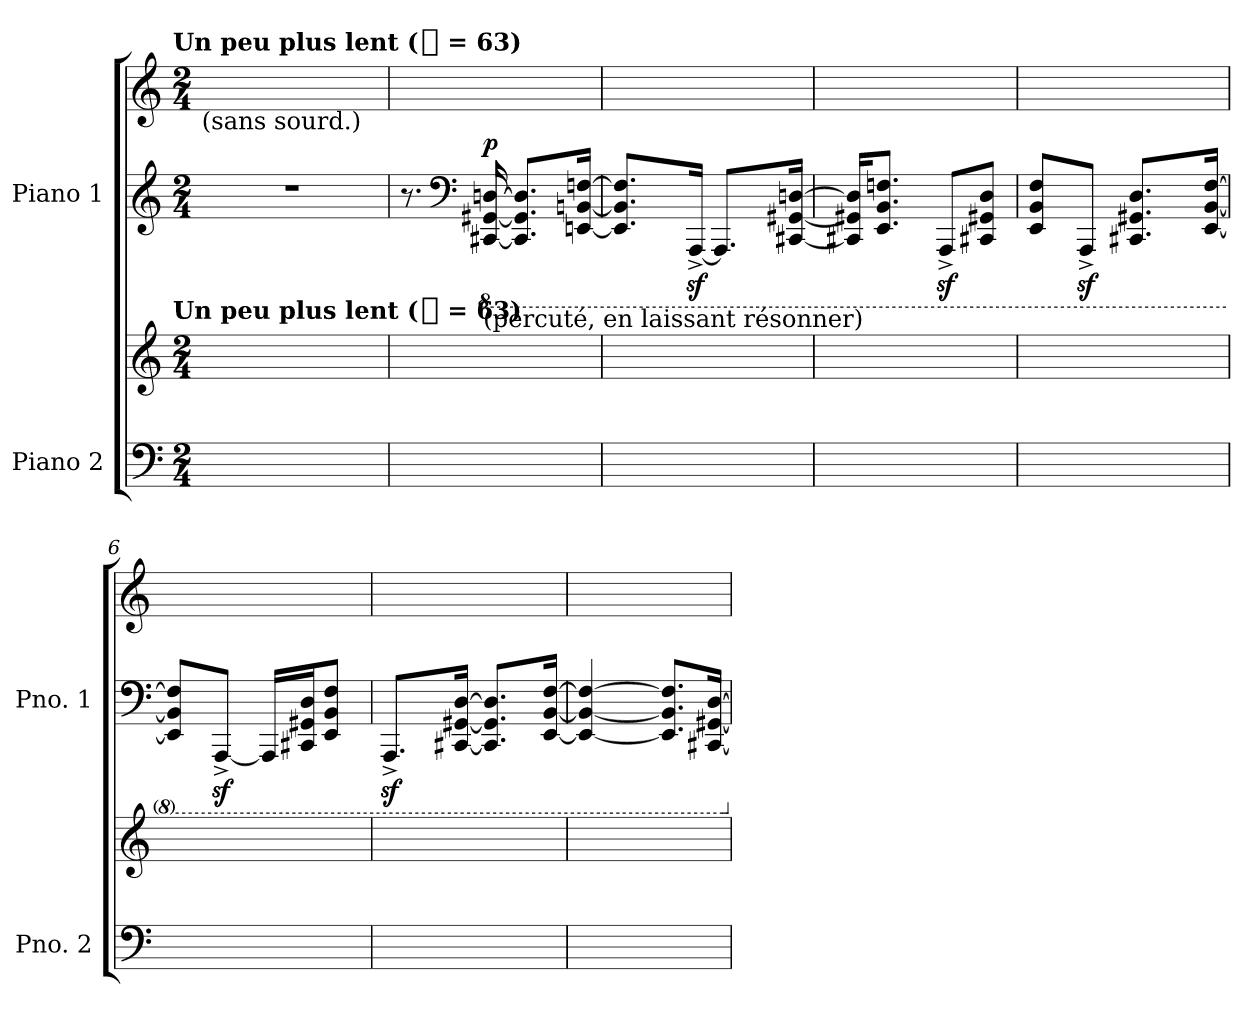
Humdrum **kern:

**kern	**kern	**kern	**dynam	**kern
*part4	*part3	*part2	*part2	*part1
*staff4	*staff3	*staff2	*staff2	*staff1
*I"Piano 2	*	*I"Piano 1	*	*
*I'Pno. 2	*	*I'Pno. 1	*	*
*clefF4	*clefG2	*clefG2	*	*clefG2
*k[]	*k[]	*k[]	*	*k[]
*C:	*C:	*C:	*	*C:
!!LO:TX:omd:t=Un peu plus lent ([8th] = 63)
*M2/4	*M2/4	*M2/4	*	*M2/4
*MM32	*MM32	*MM32	*	*MM32
*	*	*	*	*8va
=1	=1	=1	=1	=1
!	!LO:TX:t=Un peu plus lent ([8th] = 63)	!	!	!
!	!	!	!	!LO:TX:b:t=(sans sourd.)
8ryy	8ryy	2r	.	16ryy
.	.	.	.	16ryy
4ryy	8ryy	.	.	16ryy
.	.	.	.	16ryy
.	8ryy	.	.	16ryy
.	.	.	.	16ryy
8ryy	8ryy	.	.	8ryy
=2	=2	=2	=2	=2
16ryy	16ryy	8.r	.	8ryy
8.ryy	8.ryy	.	.	.
.	.	.	.	16ryy
*	*	*clefF4	*	*
*	*	*8ba	*	*
!	!	!LO:TX:b:t=(percuté, en laissant résonner)	!	!
!	!	!	!LO:DY:a	!
.	.	[16CCC#X [16GGG#X [16DDn	p	16ryy
4ryy	4ryy	8.CCC#] 8.GGG#] 8.DD]L	.	8ryy
.	.	.	.	16ryy
.	.	[16EEEn [16BBBn [16FFnJk	.	16ryy
=3	=3	=3	=3	=3
16ryy	16ryy	8.EEE] 8.BBB] 8.FF]L	.	16ryy
8.ryy	8ryy	.	.	16ryy
.	.	.	.	16ryy
!	!	!LO:DY:t=poco %s	!	!
.	16ryy	[16AAAAz>^>Jk	.	16ryy
16ryy	16ryy	8.AAAAL]	.	8ryy
8.ryy	8ryy	.	.	.
.	.	.	.	8ryy
.	16ryy	[16CCC#X [16GGG#X [16DDnJk	.	.
=4	=4	=4	=4	=4
2ryy	8ryy	16CCC#X] 16GGG#X] 16DDn]KL	.	8ryy
.	.	8.EEE 8.BBB 8.FFnJ	.	.
.	8ryy	.	.	8ryy
!	!	!LO:DY:t=poco %s	!	!
.	4ryy	8AAAAz>^>L	.	4ryy
.	.	8CCC#X 8GGG#X 8DDJ	.	.
=5	=5	=5	=5	=5
4ryy	8ryy	8EEE 8BBB 8FFL	.	16ryy
.	.	.	.	16ryy
!	!	!LO:DY:t=poco %s	!	!
.	8ryy	8AAAAz>^>J	.	16ryy
.	.	.	.	16ryy
4ryy	8ryy	8.CCC#X 8.GGG#X 8.DDL	.	16ryy
.	.	.	.	16ryy
.	8ryy	.	.	8ryy
.	.	[16EEE [16BBB [16FFJk	.	.
=6	=6	=6	=6	=6
16ryy	16ryy	8EEE] 8BBB] 8FF]L	.	8ryy
8.ryy	8ryy	.	.	.
!	!	!LO:DY:t=poco %s	!	!
.	.	[8AAAAz>^>J	.	16ryy
.	16ryy	.	.	16ryy
4ryy	16ryy	16AAAALL]	.	8ryy
.	8ryy	16CCC#X 16GGG#X 16DDJ	.	.
.	.	8EEE 8BBB 8FFJ	.	16ryy
.	16ryy	.	.	16ryy
=7	=7	=7	=7	=7
!	!	!LO:DY:t=poco %s	!	!
2ryy	8ryy	8.AAAAz>^>L	.	16ryy
.	.	.	.	16ryy
.	8ryy	.	.	16ryy
.	.	[16CCC#X [16GGG#X [16DDJk	.	16ryy
.	8ryy	8.CCC#] 8.GGG#] 8.DD]L	.	8ryy
.	16ryy	.	.	8ryy
.	16ryy	[16EEE [16BBB [16FFJk	.	.
=8	=8	=8	=8	=8
16ryy	16ryy	4EEE_ 4BBB_ 4FF_	.	8ryy
8.ryy	8.ryy	.	.	.
.	.	.	.	8ryy
4ryy	4ryy	8.EEE] 8.BBB] 8.FF]L	.	4ryy
.	.	[16CCC#X [16GGG#X [16DDJk	.	.
*	*	*	*	*X8va
*	*	*X8ba	*	*
=	=	=	=	=
*-	*-	*-	*-	*-
